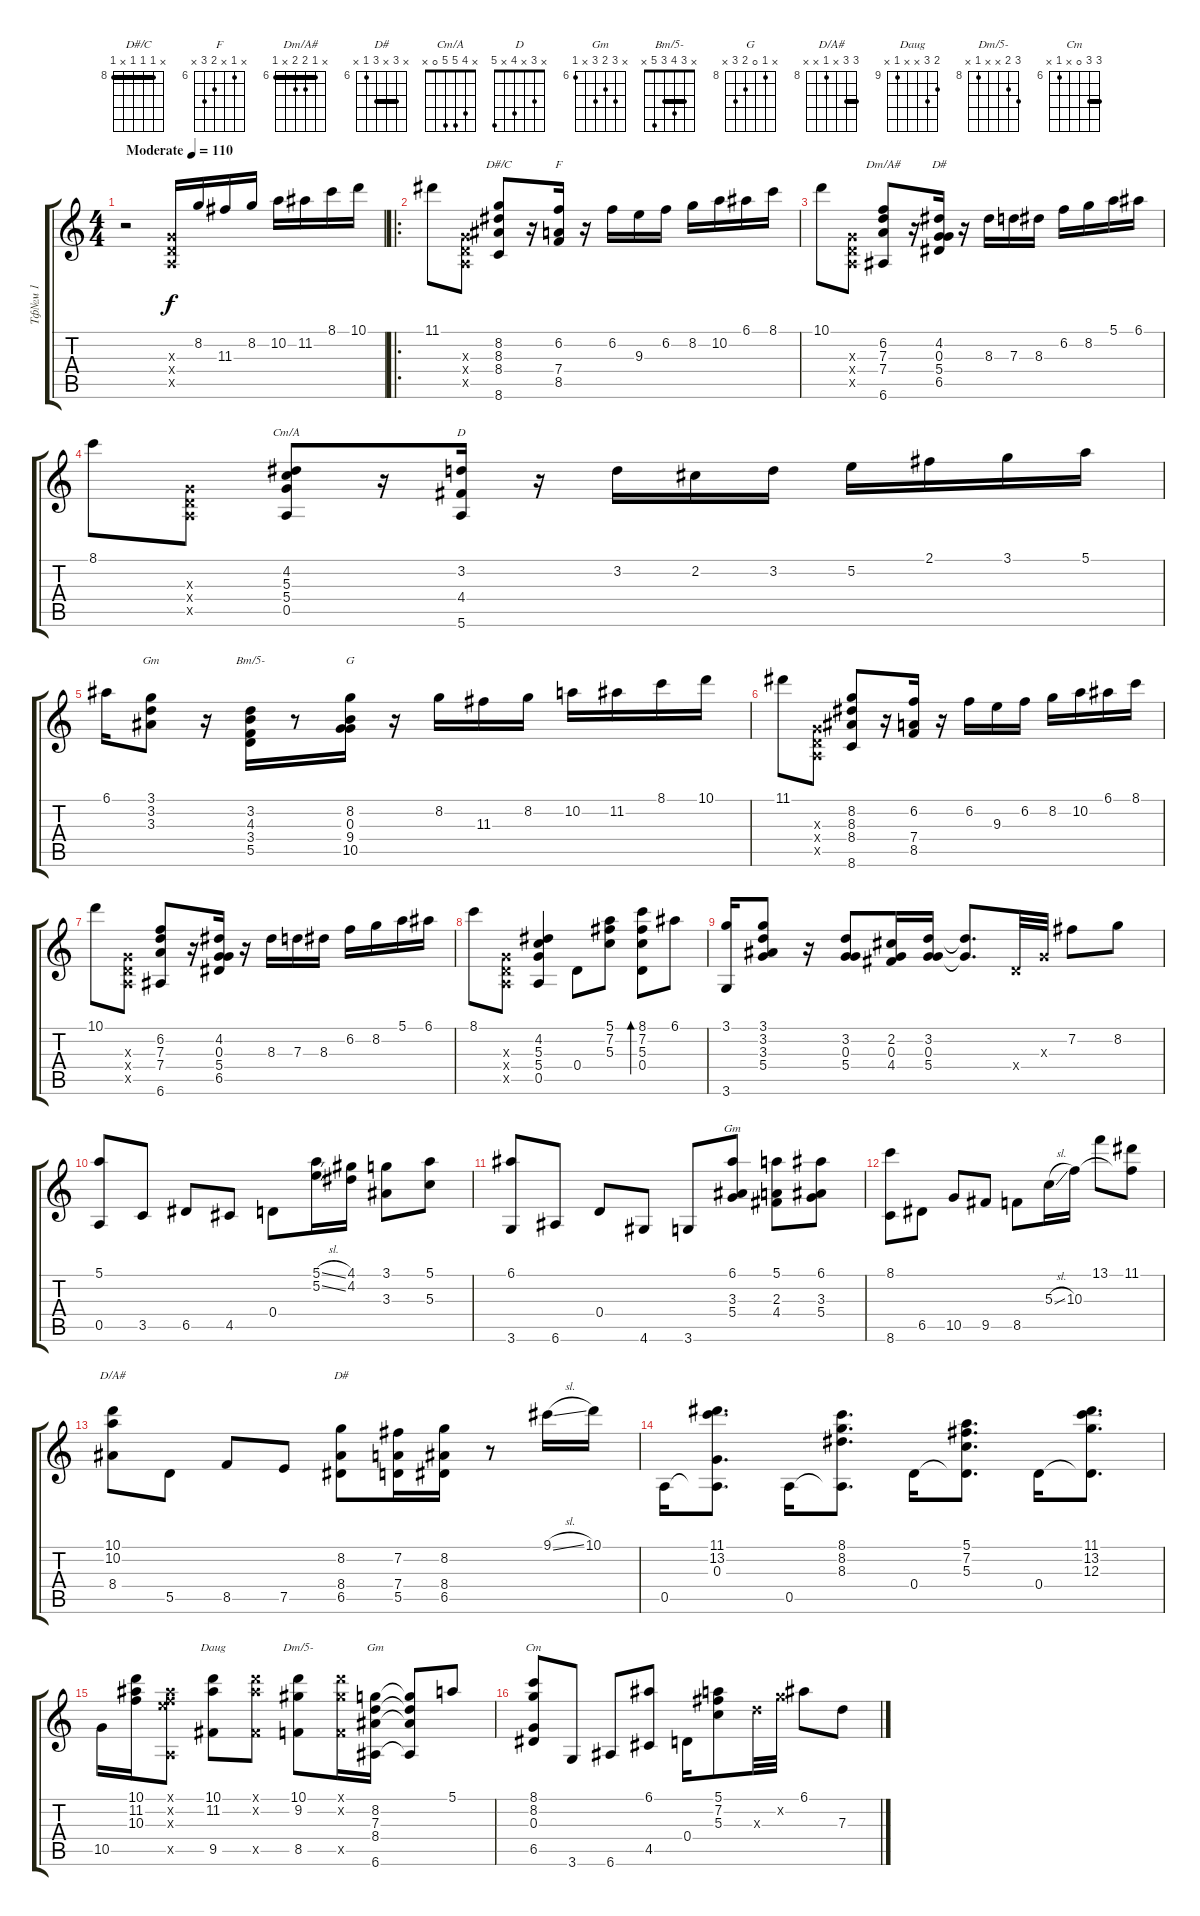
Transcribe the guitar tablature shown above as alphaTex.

\track ("Тф№м 1" "Тф№м 1") {instrument acousticguitarnylon}
\staff {score tabs}
\tuning (E4 B3 G3 D3 A2 E2) {hide}
\chord ("D#/C" x 8 8 8 x 8) {firstfret 8 barre 8}
\chord ("F" x 6 x 7 8 x) {firstfret 6}
\chord ("Dm/A#" x 6 7 7 x 6) {firstfret 6 barre 6}
\chord ("D#" x 4 0 5 6 x) {firstfret 4}
\chord ("Cm/A" x 4 5 5 0 x)
\chord ("D" x 3 x 4 x 5)
\chord ("Gm" 3 3 3 x x x) {barre 3}
\chord ("Bm/5-" x 3 4 3 5 x) {barre 3}
\chord ("G" x 8 0 9 10 x) {firstfret 8}
\chord ("Gm" 6 x 3 5 x x) {firstfret 3}
\chord ("D/A#" 10 10 x 8 x x) {firstfret 8 barre 10}
\chord ("D#" x 8 x 8 6 x) {firstfret 6 barre 8}
\chord ("Daug" 10 11 x x 9 x) {firstfret 9}
\chord ("Dm/5-" 10 9 x x 8 x) {firstfret 8}
\chord ("Gm" x 8 7 8 x 6) {firstfret 6}
\chord ("Cm" 8 8 0 x 6 x) {firstfret 6 barre 8}
\ts (4 4)
\tempo (110 "Moderate")
\clef g2
\ks c
r.2{dy f instrument acousticguitarnylon} (0.3{x} 0.4{x} 0.5{x}).16 8.2.16 11.3.16 8.2.16 10.2.16 11.2.16 8.1.16 10.1.16 |
\ro
11.1.8 (0.3{x} 0.4{x} 0.5{x}).8 (8.2 8.3 8.4 8.6).8{ch "D#/C"} r.16 (6.2 7.4 8.5).16{ch "F"} r.16 6.2.16 9.3.16 6.2.16 8.2.16 10.2.16 6.1.16 8.1.16 |
10.1.8 (0.3{x} 0.4{x} 0.5{x}).8 (6.2 7.3 7.4 6.6).8{ch "Dm/A#"} r.16 (4.2 0.3 5.4 6.5).16{ch "D#"} r.16 8.3.16 7.3.16 8.3.16 6.2.16 8.2.16 5.1.16 6.1.16 |
8.1.8 (0.3{x} 0.4{x} 0.5{x}).8 (4.2 5.3 5.4 0.5).8{ch "Cm/A"} r.16 (3.2 4.4 5.6).16{ch "D"} r.16 3.2.16 2.2.16 3.2.16 5.2.16 2.1.16 3.1.16 5.1.16 |
6.1.16 (3.1 3.2 3.3).8{ch "Gm"} r.16 (3.2 4.3 3.4 5.5).16{ch "Bm/5-"} r.8 (8.2 0.3 9.4 10.5).16{ch "G"} r.16 8.2.16 11.3.16 8.2.16 10.2.16 11.2.16 8.1.16 10.1.16 |
11.1.8 (0.3{x} 0.4{x} 0.5{x}).8 (8.2 8.3 8.4 8.6).8 r.16 (6.2 7.4 8.5).16 r.16 6.2.16 9.3.16 6.2.16 8.2.16 10.2.16 6.1.16 8.1.16 |
10.1.8 (0.3{x} 0.4{x} 0.5{x}).8 (6.2 7.3 7.4 6.6).8 r.16 (4.2 0.3 5.4 6.5).16 r.16 8.3.16 7.3.16 8.3.16 6.2.16 8.2.16 5.1.16 6.1.16 |
8.1.8 (0.3{x} 0.4{x} 0.5{x}).8 (4.2 5.3 5.4 0.5).4 0.4.8 (5.1 7.2 5.3).8 (8.1 7.2 5.3 0.4).8{bd 240} 6.1.8 |
(3.1 3.6).16 (3.1 3.2 3.3 5.4).8 r.16 (3.2 0.3 5.4).8 (2.2 0.3 4.4).16 (3.2 0.3 5.4).16 (3.2{t} 5.4{t}).8{d} 0.4{x}.32 0.3{x}.32 7.2.8 8.2.8 |
(5.1 0.5).8 3.5.8 6.5.8 4.5.8 0.4.8 (5.1{sl} 5.2{sl}).16 (4.1 4.2).16 (3.1 3.3).8 (5.1 5.3).8 |
(6.1 3.6).8 6.6.8 0.4.8 4.6.8 3.6.8 (6.1 3.3 5.4).8{ch "Gm"} (5.1 2.3 4.4).8 (6.1 3.3 5.4).8 |
(8.1 8.6).8 6.5.8 10.5.8 9.5.8 8.5.8 5.3{sl}.16 10.3.16 13.1.8 (11.1 10.3{t}).8 |
(10.1 10.2 8.4).8{ch "D/A#"} 5.5.8 8.5.8 7.5.8 (8.2 8.4 6.5).8{ch "D#"} (7.2 7.4 5.5).16 (8.2 8.4 6.5).16 r.8 9.1{sl}.16 10.1.16 |
0.5.16 (11.1 13.2 0.3 0.5{t}).8{d} 0.5.16 (8.1 8.2 8.3 0.5{t}).8{d} 0.4.16 (5.1 7.2 5.3 0.4{t}).8{d} 0.4.16 (11.1 13.2 12.3 0.4{t}).8{d} |
10.5.16 (10.1 11.2 10.3).16 (0.1{x} 11.2{x} 10.3{x} 0.5{x}).8 (10.1 11.2 9.5).8{ch "Daug"} (10.1{x} 11.2{x} 9.5{x}).8 (10.1 9.2 8.5).8{ch "Dm/5-"} (10.1{x} 9.2{x} 8.5{x}).16 (8.2 7.3 8.4 6.6).16{ch "Gm"} (8.2{t} 7.3{t} 8.4{t} 6.6{t}).8 5.1.8 |
(8.1 8.2 0.3 6.5).8{ch "Cm"} 3.6.8 6.6.8 (6.1 4.5).8 0.4.16 (5.1 7.2 5.3).8 7.3{x}.32 8.2{x}.32 6.1.8 7.3.8
